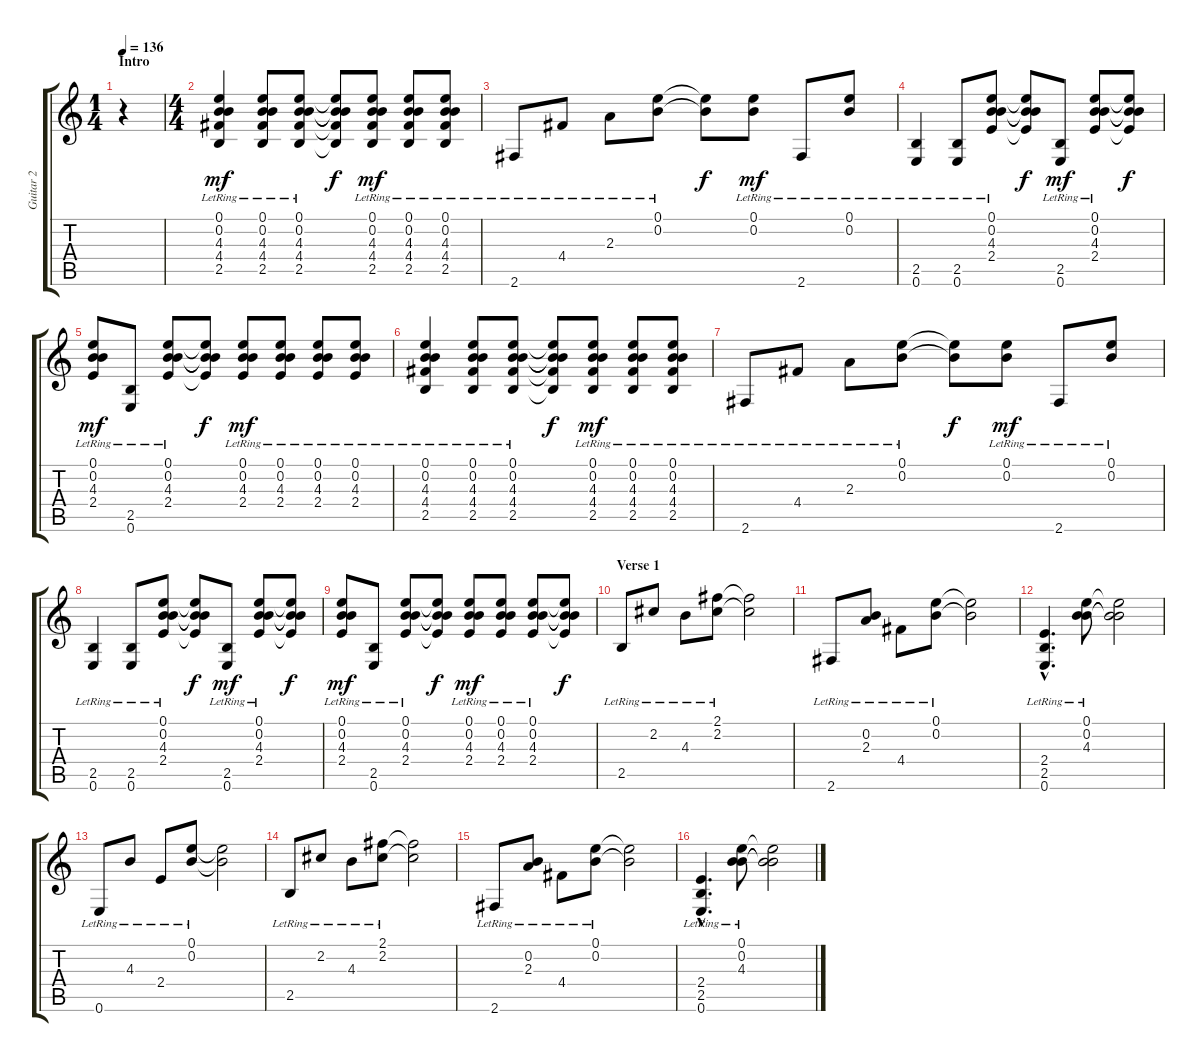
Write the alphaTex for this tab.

\track ("Guitar 2" "Guitar 2") {instrument distortionguitar}
\staff {score tabs}
\tuning (E4 B3 G3 D3 A2 E2) {hide}
\ts (1 4)
\section ("" "Intro")
\tempo 136
\clef g2
\ks c
r.4{dy mf instrument distortionguitar} |
\ts (4 4)
(0.1 0.2{lr} 4.3{lr} 4.4{lr} 2.5{lr}).4 (0.1 0.2{lr} 4.3{lr} 4.4{lr} 2.5{lr}).8 (0.1 0.2{lr} 4.3{lr} 4.4{lr} 2.5{lr}).8 (0.1{t} 0.2{t} 4.3{t} 4.4{t} 2.5{t}).8{dy f} (0.1{lr} 0.2{lr} 4.3{lr} 4.4{lr} 2.5{lr}).8{dy mf} (0.1{lr} 0.2{lr} 4.3{lr} 4.4{lr} 2.5{lr}).8 (0.1{lr} 0.2{lr} 4.3{lr} 4.4{lr} 2.5{lr}).8 |
2.6{lr}.8 4.4{lr}.8 2.3{lr}.8 (0.1{lr} 0.2{lr}).8 (0.1{t} 0.2{t}).8{dy f} (0.1{lr} 0.2{lr}).8{dy mf} 2.6{lr}.8 (0.1{lr} 0.2{lr}).8 |
(2.5{lr} 0.6{lr}).4 (2.5{lr} 0.6{lr}).8 (0.1{lr} 0.2{lr} 4.3{lr} 2.4{lr}).8 (0.1{t} 0.2{t} 4.3{t} 2.4{t}).8{dy f} (2.5{lr} 0.6{lr}).8{dy mf} (0.1{lr} 0.2{lr} 4.3{lr} 2.4{lr}).8 (0.1{t} 0.2{t} 4.3{t} 2.4{t}).8{dy f} |
(0.1{lr} 0.2{lr} 4.3{lr} 2.4{lr}).8{dy mf} (2.5{lr} 0.6{lr}).8 (0.1{lr} 0.2{lr} 4.3{lr} 2.4{lr}).8 (0.1{t} 0.2{t} 4.3{t} 2.4{t}).8{dy f} (0.1{lr} 0.2{lr} 4.3{lr} 2.4{lr}).8{dy mf} (0.1{lr} 0.2{lr} 4.3{lr} 2.4{lr}).8 (0.1{lr} 0.2{lr} 4.3{lr} 2.4{lr}).8 (0.1{lr} 0.2{lr} 4.3{lr} 2.4{lr}).8 |
(0.1 0.2{lr} 4.3{lr} 4.4{lr} 2.5{lr}).4 (0.1 0.2{lr} 4.3{lr} 4.4{lr} 2.5{lr}).8 (0.1 0.2{lr} 4.3{lr} 4.4{lr} 2.5{lr}).8 (0.1{t} 0.2{t} 4.3{t} 4.4{t} 2.5{t}).8{dy f} (0.1{lr} 0.2{lr} 4.3{lr} 4.4{lr} 2.5{lr}).8{dy mf} (0.1{lr} 0.2{lr} 4.3{lr} 4.4{lr} 2.5{lr}).8 (0.1{lr} 0.2{lr} 4.3{lr} 4.4{lr} 2.5{lr}).8 |
2.6{lr}.8 4.4{lr}.8 2.3{lr}.8 (0.1{lr} 0.2{lr}).8 (0.1{t} 0.2{t}).8{dy f} (0.1{lr} 0.2{lr}).8{dy mf} 2.6{lr}.8 (0.1{lr} 0.2{lr}).8 |
(2.5{lr} 0.6{lr}).4 (2.5{lr} 0.6{lr}).8 (0.1{lr} 0.2{lr} 4.3{lr} 2.4{lr}).8 (0.1{t} 0.2{t} 4.3{t} 2.4{t}).8{dy f} (2.5{lr} 0.6{lr}).8{dy mf} (0.1{lr} 0.2{lr} 4.3{lr} 2.4{lr}).8 (0.1{t} 0.2{t} 4.3{t} 2.4{t}).8{dy f} |
(0.1{lr} 0.2{lr} 4.3{lr} 2.4{lr}).8{dy mf} (2.5{lr} 0.6{lr}).8 (0.1{lr} 0.2{lr} 4.3{lr} 2.4{lr}).8 (0.1{t} 0.2{t} 4.3{t} 2.4{t}).8{dy f} (0.1{lr} 0.2{lr} 4.3{lr} 2.4{lr}).8{dy mf} (0.1{lr} 0.2{lr} 4.3{lr} 2.4{lr}).8 (0.1{lr} 0.2{lr} 4.3{lr} 2.4{lr}).8 (0.1{t} 0.2{t} 4.3{t} 2.4{t}).8{dy f} |
\section ("" "Verse 1")
2.5{lr}.8{volume 14} 2.2{lr}.8 4.3{lr}.8 (2.1{lr} 2.2{lr}).8 (2.1{t} 2.2{t}).2 |
2.6{lr}.8 (0.2{lr} 2.3{lr}).8 4.4{lr}.8 (0.1{lr} 0.2{lr}).8 (0.1{t} 0.2{t}).2 |
(2.4{hac lr} 2.5{hac lr} 0.6{hac lr}).4{d} (0.1{lr} 0.2{lr} 4.3{lr}).8 (0.1{t} 0.2{t} 4.3{t}).2 |
0.6{lr}.8 4.3{lr}.8 2.4{lr}.8 (0.1{lr} 0.2{lr}).8 (0.1{t} 0.2{t}).2 |
2.5{lr}.8 2.2{lr}.8 4.3{lr}.8 (2.1{lr} 2.2{lr}).8 (2.1{t} 2.2{t}).2 |
2.6{lr}.8 (0.2{lr} 2.3{lr}).8 4.4{lr}.8 (0.1{lr} 0.2{lr}).8 (0.1{t} 0.2{t}).2 |
(2.4{hac lr} 2.5{hac lr} 0.6{hac lr}).4{d} (0.1{lr} 0.2{lr} 4.3{lr}).8 (0.1{t} 0.2{t} 4.3{t}).2
